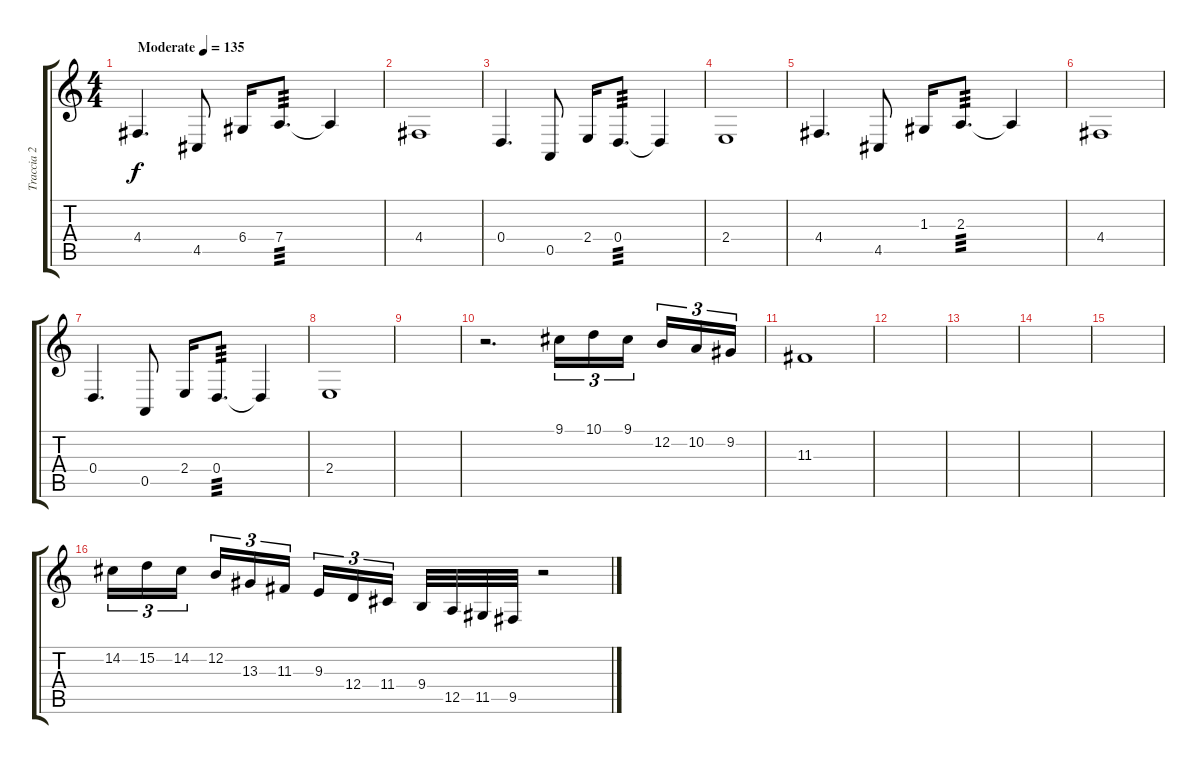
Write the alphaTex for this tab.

\track ("Traccia 2" "Traccia 2") {instrument electricgrandpiano}
\staff {score tabs}
\tuning (E4 B3 G3 D3 A2 E2) {hide}
\ts (4 4)
\tempo (135 "Moderate")
\clef g2
\ks c
4.4.4{d dy f instrument electricgrandpiano} 4.5.8 6.4.16 7.4.8{d tp 3} 7.4{t}.4 |
4.4.1 |
0.4.4{d} 0.5.8 2.4.16 0.4.8{d tp 3} 0.4{t}.4 |
2.4.1 |
4.4.4{d} 4.5.8 1.3.16 2.3.8{d tp 3} 2.3{t}.4 |
4.4.1 |
0.4.4{d} 0.5.8 2.4.16 0.4.8{d tp 3} 0.4{t}.4 |
2.4.1 |
|
r.2{d instrument marimba} 9.1.16{tu (3 2)} 10.1.16{tu (3 2)} 9.1.16{tu (3 2) beam splitsecondary} 12.2.16{tu (3 2)} 10.2.16{tu (3 2)} 9.2.16{tu (3 2)} |
11.3.1 |
|
|
|
|
14.2.16{tu (3 2) instrument marimba} 15.2.16{tu (3 2)} 14.2.16{tu (3 2) beam splitsecondary} 12.2.16{tu (3 2)} 13.3.16{tu (3 2)} 11.3.16{tu (3 2)} 9.3.16{tu (3 2)} 12.4.16{tu (3 2)} 11.4.16{tu (3 2) beam splitsecondary} 9.4.32 12.5.32 11.5.32 9.5.32 r.2
